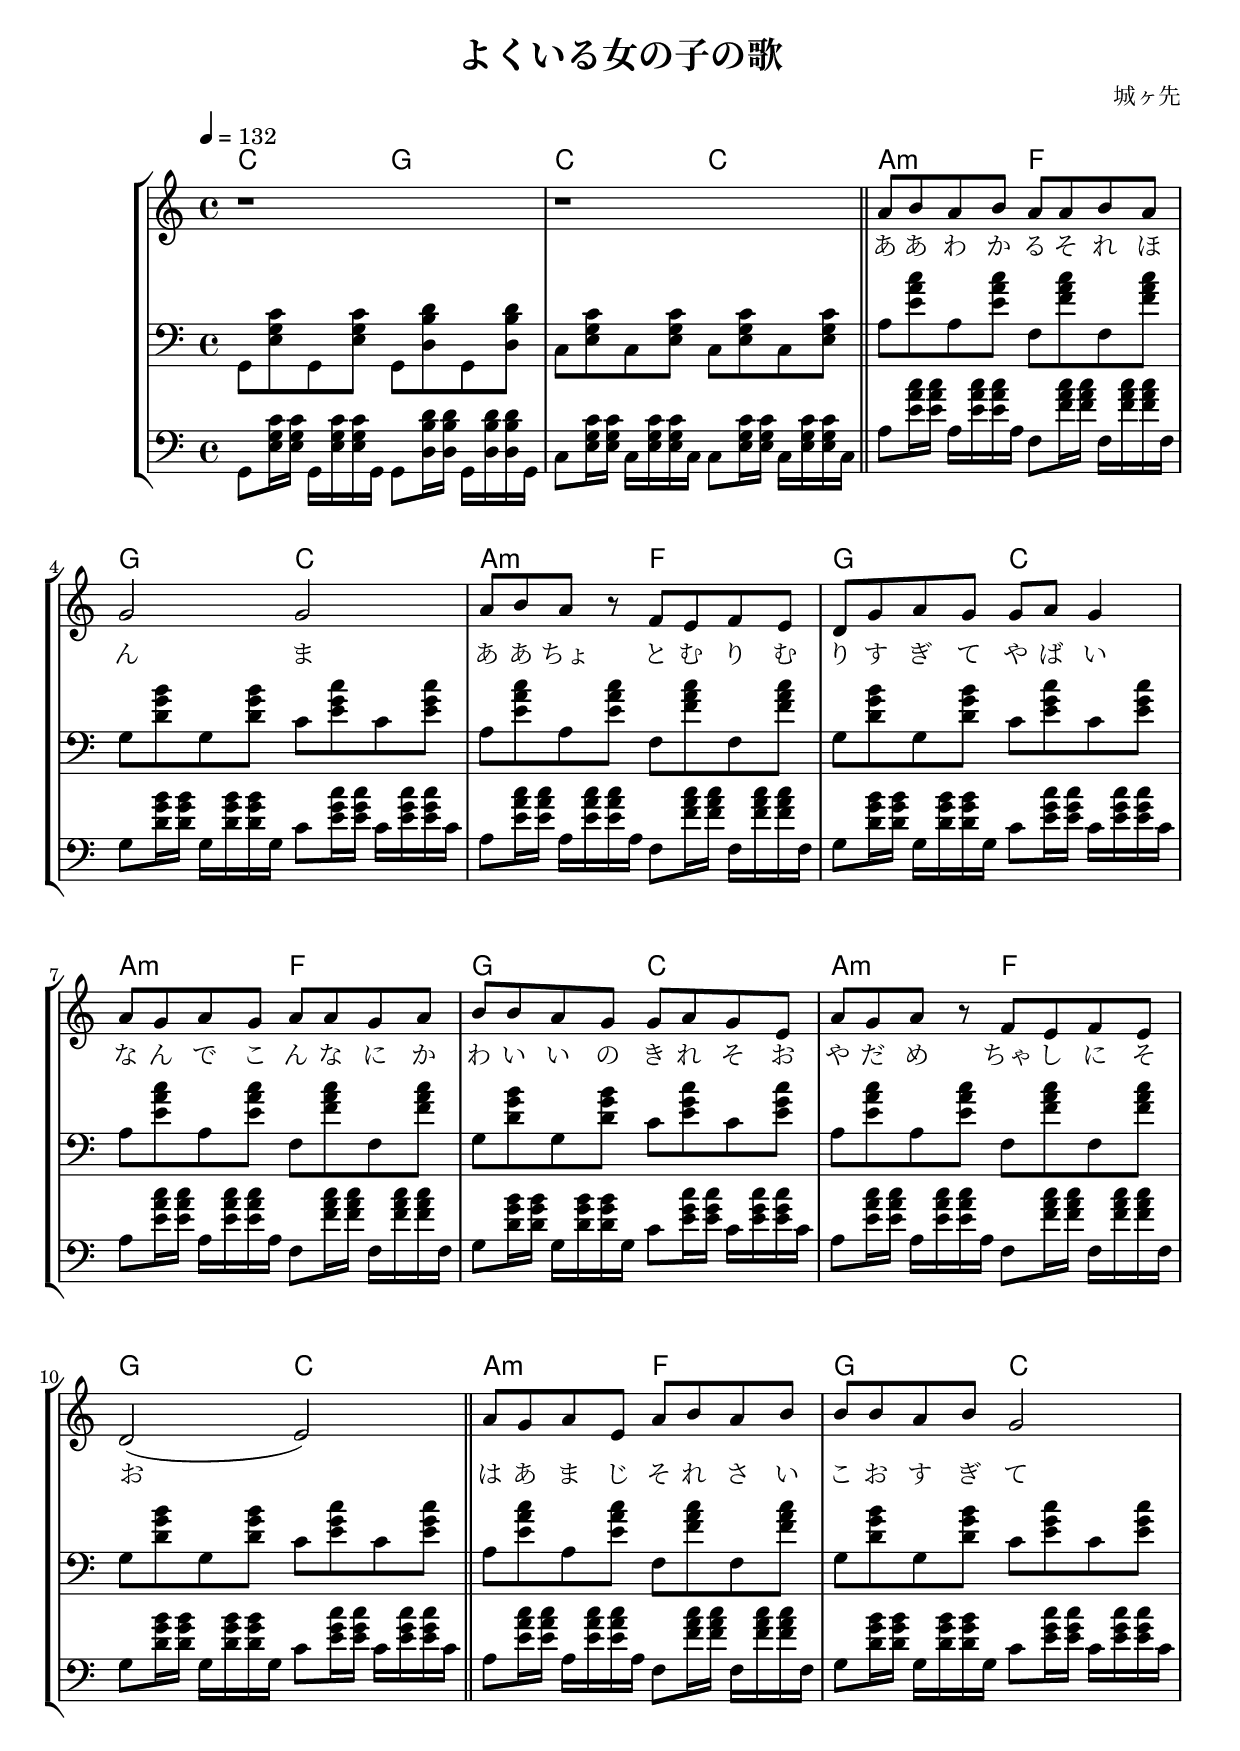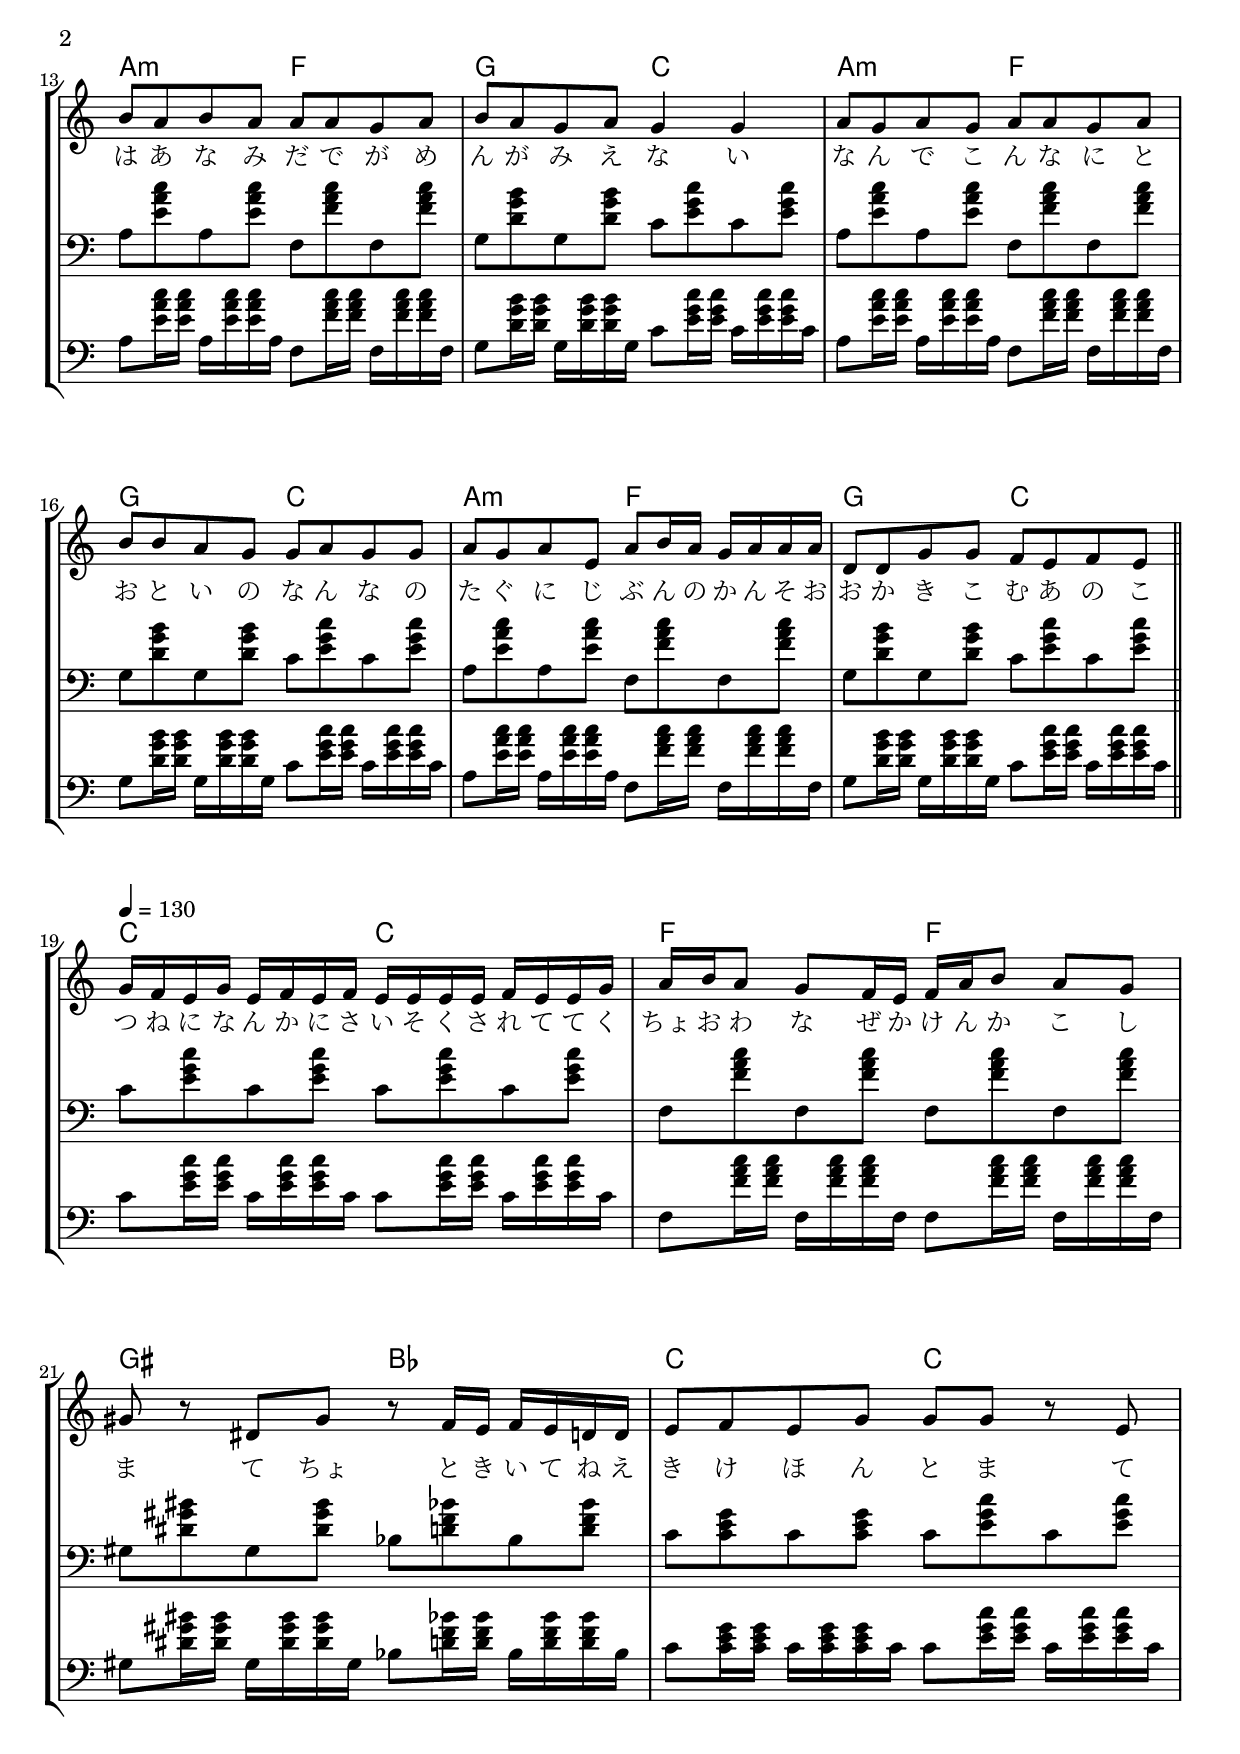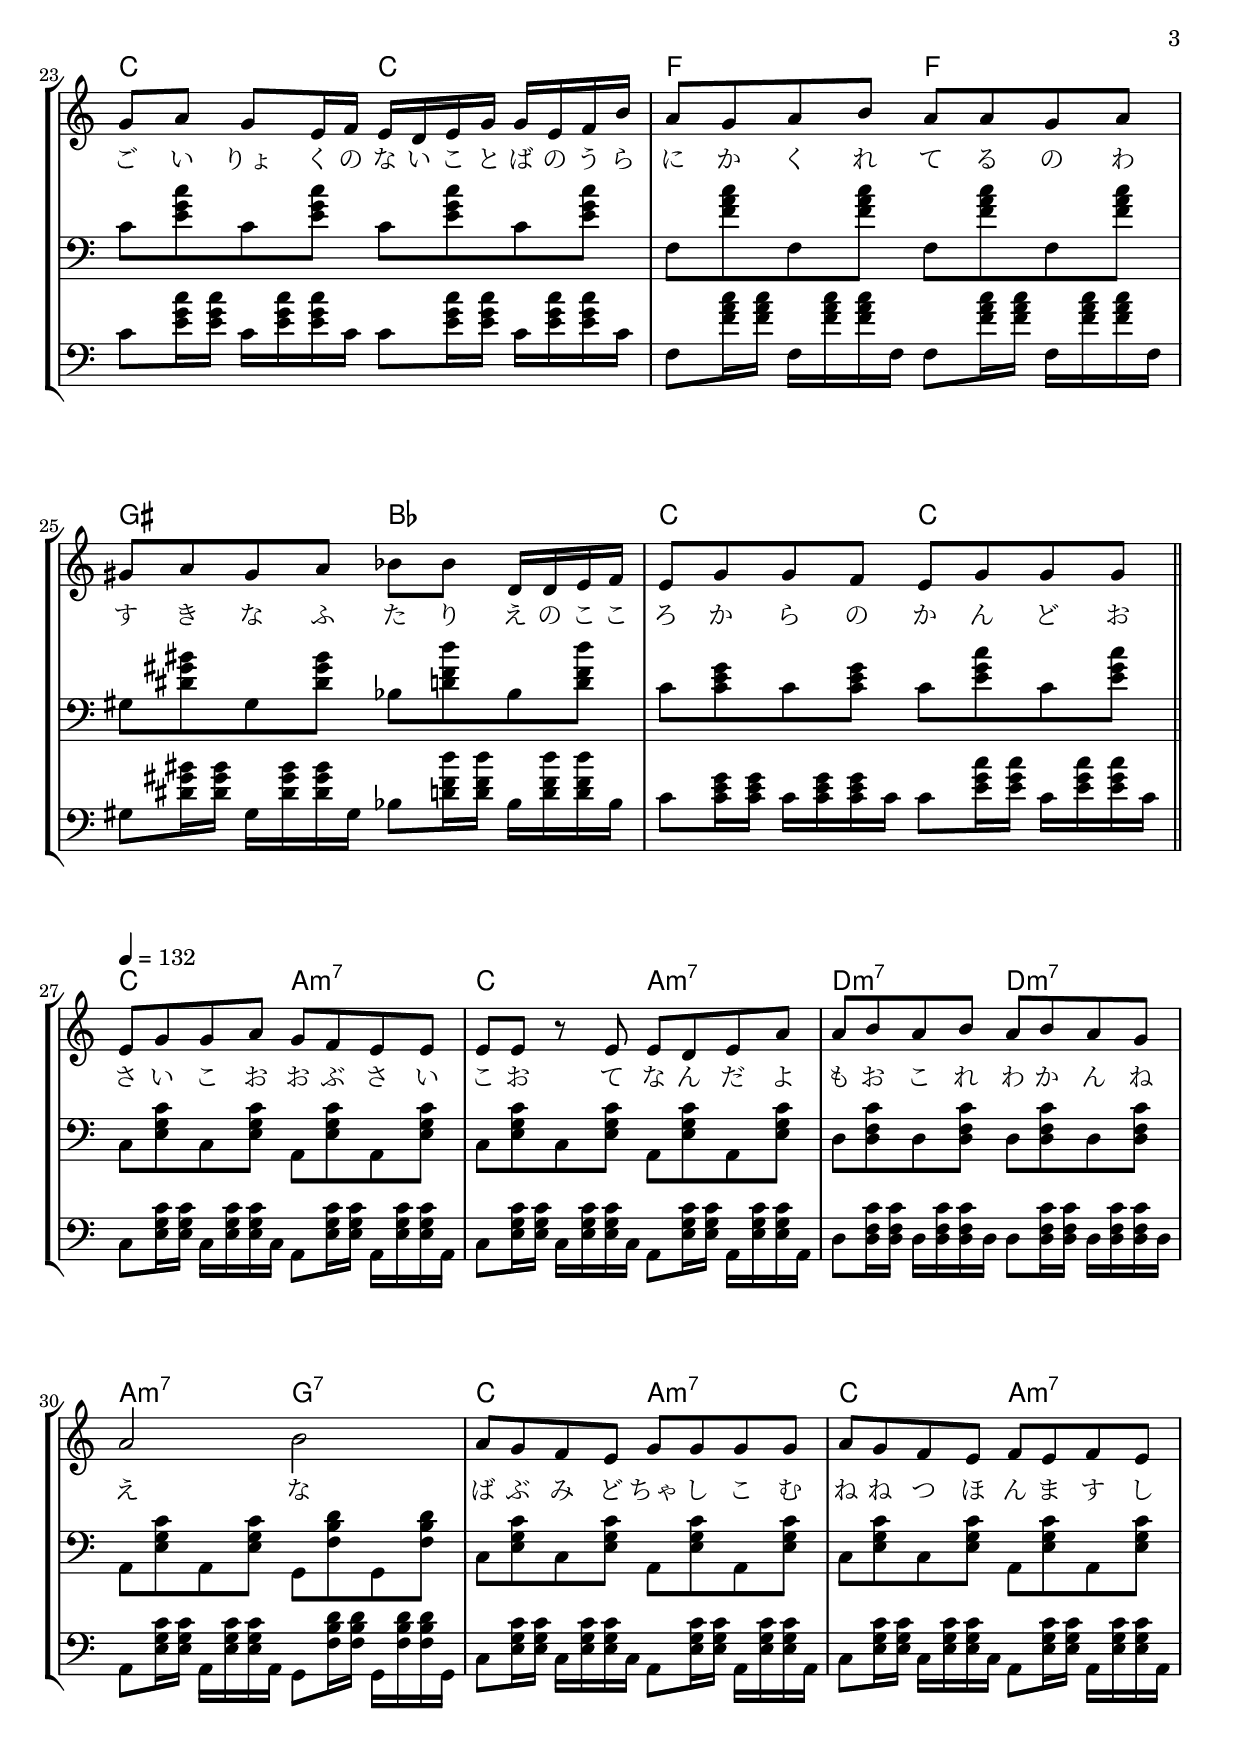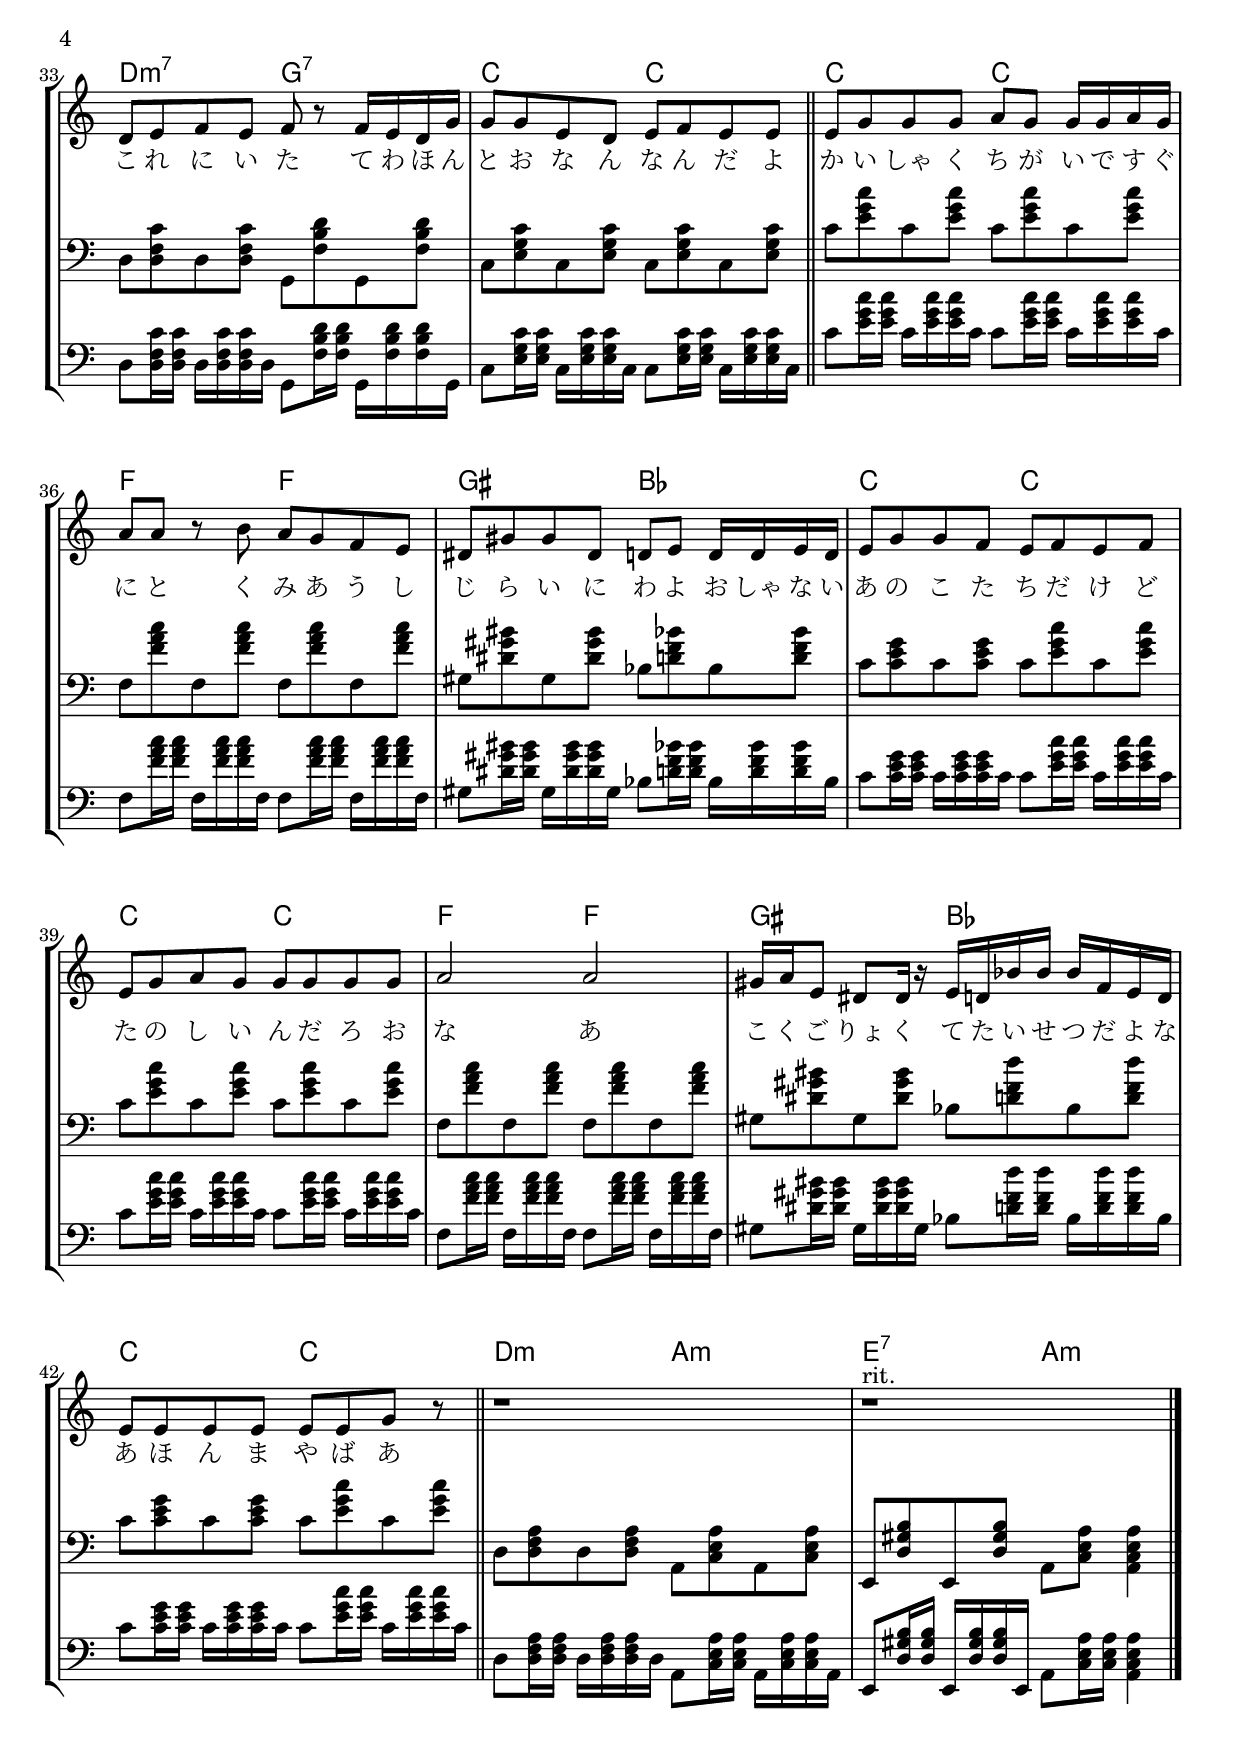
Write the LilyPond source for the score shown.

\version "2.12.1"

\header {
	title = \markup {よくいる女の子の歌}
	composer = \markup \center-column {城ヶ先}
}

harmony = \chordmode {
	c2 g c c 

	a:m f g c a:m f g c a:m f g c a:m f g c 

	a:m f g c a:m f g c a:m f g c a:m f g c 

	c c f f gis bes c c c c f f gis bes c c 

	c a:min7 c a:min7 d:min7 d:min7 a:min7 g:7 c a:min7 c a:min7 d:min7 g:7 c c 

	c c f f gis bes c c c c f f gis bes c c 

	d:m a:m e:7 a:m 
}

melody = {
	\key c \major
	\tempo 4 = 132
	r1 | r1   
	\set Staff.midiInstrument = #"fss0.34"
	 a'8  b'8  a'8  b'8  a'8  a'8  b'8  a'8 
	g'2  g'2 
	a'8  b'8  a'8  r8  f'8  e'8  f'8  e'8 
	d'8  g'8  a'8  g'8  g'8  a'8  g'4 
	a'8  g'8  a'8  g'8  a'8  a'8  g'8  a'8 
	b'8  b'8  a'8  g'8  g'8  a'8  g'8  e'8 
	a'8  g'8  a'8  r8  f'8  e'8  f'8  e'8 
	d'2  (e'2)
	\set Staff.midiInstrument = #"fss0.34"
	 a'8  g'8  a'8  e'8  a'8  b'8  a'8  b'8 
	b'8  b'8  a'8  b'8  g'2 
	b'8  a'8  b'8  a'8  a'8  a'8  g'8  a'8 
	b'8  a'8  g'8  a'8  g'4  g'4 
	a'8  g'8  a'8  g'8  a'8  a'8  g'8  a'8 
	b'8  b'8  a'8  g'8  g'8  a'8  g'8  g'8 
	a'8  g'8  a'8  e'8  a'8  b'16  a'16  g'16  a'16  a'16  a'16 
	d'8  d'8  g'8  g'8  f'8  e'8  f'8  e'8
	\set Staff.midiInstrument = #"fss0.34"
		\tempo 4 = 130
 g'16  f'16  e'16  g'16  e'16  f'16  e'16  f'16  e'16  e'16  e'16  e'16  f'16  e'16  e'16  g'16 
	a'16  b'16  a'8  g'8  f'16  e'16  f'16  a'16  b'8  a'8  g'8 
	gis'8  r8  dis'8  gis'8  r8  f'16  e'16  f'16  e'16  d'16  d'16 
	e'8  f'8  e'8  g'8  g'8  g'8  r8  e'8 
	g'8  a'8  g'8  e'16  f'16  e'16  d'16  e'16  g'16  g'16  e'16  f'16  b'16 
	a'8  g'8  a'8  b'8  a'8  a'8  g'8  a'8 
	gis'8  a'8  gis'8  a'8  bes'8  bes'8  d'16  d'16  e'16  f'16 
	e'8  g'8  g'8  f'8  e'8  g'8  g'8  g'8
	\set Staff.midiInstrument = #"fss0.34"
		\tempo 4 = 132
 e'8  g'8  g'8  a'8  g'8  f'8  e'8  e'8 
	e'8  e'8  r8  e'8  e'8  d'8  e'8  a'8 
	a'8  b'8  a'8  b'8  a'8  b'8  a'8  g'8 
	a'2  b'2 
	a'8  g'8  f'8  e'8  g'8  g'8  g'8  g'8 
	a'8  g'8  f'8  e'8  f'8  e'8  f'8  e'8 
	d'8  e'8  f'8  e'8  f'8  r8  f'16  e'16  d'16  g'16 
	g'8  g'8  e'8  d'8  e'8  f'8  e'8  e'8
	\set Staff.midiInstrument = #"fss0.34"
	 e'8  g'8  g'8  g'8  a'8  g'8  g'16  g'16  a'16  g'16 
	a'8  a'8  r8  b'8  a'8  g'8  f'8  e'8 
	dis'8  gis'8  gis'8  dis'8  d'8  e'8  d'16  d'16  e'16  d'16 
	e'8  g'8  g'8  f'8  e'8  f'8  e'8  f'8 
	e'8  g'8  a'8  g'8  g'8  g'8  g'8  g'8 
	a'2  a'2 
	gis'16  a'16  e'8  dis'8  dis'16  r16  e'16  d'16  bes'16  bes'16  bes'16  f'16  e'16  d'16 
	e'8  e'8  e'8  e'8  e'8  e'8  g'8  r8
	r1 | r1^"rit." \bar "|."
}

words = \lyricmode {
	
	あ  あ  わ  か  る  そ  れ  ほ  ん  ま  あ  あ  ちょ  と  む  り  む  り  す  ぎ  て  や  ば  い  な  ん  で  こ  ん  な  に  か  わ  い  い  の  き  れ  そ  お  や  だ  め  ちゃ  し  に  そ  お  
	は  あ  ま  じ  そ  れ  さ  い  こ  お  す  ぎ  て  は  あ  な  み  だ  で  が  め  ん  が  み  え  な  い  な  ん  で  こ  ん  な  に  と  お  と  い  の  な  ん  な  の  た  ぐ  に  じ  ぶ  ん  の  か  ん  そ  お  お  か  き  こ  む  あ  の  こ  
	つ  ね  に  な  ん  か  に  さ  い  そ  く  さ  れ  て  て  く  ちょ  お  わ  な  ぜ  か  け  ん  か  こ  し  ま  て  ちょ  と  き  い  て  ね  え  き  け  ほ  ん  と  ま  て  ご  い  りょ  く  の  な  い  こ  と  ば  の  う  ら  に  か  く  れ  て  る  の  わ  す  き  な  ふ  た  り  え  の  こ  こ  ろ  か  ら  の  か  ん  ど  お  
	さ  い  こ  お  お  ぶ  さ  い  こ  お  て  な  ん  だ  よ  も  お  こ  れ  わ  か  ん  ね  え  な  ば  ぶ  み  ど  ちゃ  し  こ  む  ね  ね  つ  ほ  ん  ま  す  し  こ  れ  に  い  た  て  わ  ほ  ん  と  お  な  ん  な  ん  だ  よ  
	か  い  しゃ  く  ち  が  い  で  す  ぐ  に  と  く  み  あ  う  し  じ  ら  い  に  わ  よ  お  しゃ  な  い  あ  の  こ  た  ち  だ  け  ど  た  の  し  い  ん  だ  ろ  お  な  あ  こ  く  ご  りょ  く  て  た  い  せ  つ  だ  よ  な  あ  ほ  ん  ま  や  ば  あ  
	
}

tempochange = {
	\tempo 4 = 132
	r1 | r1 \bar "||"
	\tempo 4 = 132
	r1 | r1 | r1 | r1 | r1 | r1 | r1 | r1 \bar "||"
	\tempo 4 = 132
	r1 | r1 | r1 | r1 | r1 | r1 | r1 | r1 \bar "||"
	\tempo 4 = 130
	r1 | r1 | r1 | r1 | r1 | r1 | r1 | r1 \bar "||"
	\tempo 4 = 132
	r1 | r1 | r1 | r1 | r1 | r1 | r1 | r1 \bar "||"
	\tempo 4 = 132
	r1 | r1 | r1 | r1 | r1 | r1 | r1 | r1 \bar "||"
	\tempo 4 = 132
	r1 | \tempo 4 = 99 r2 \tempo 4 = 88 r2 \bar "|."
}

mainacc = {
	\clef bass
	\set Staff.midiInstrument = #"Lead 8 (bass+lead)"
	\key c \major
	\tempo 4 = 132
	g,8 <e g c'> g, <e g c'>
	g,8 <d b d'> g, <d b d'>
	c8 <e g c'> c <e g c'>
	c8 <e g c'> c <e g c'>
	\bar "||"

	\set Staff.midiInstrument = #"Lead 8 (bass+lead)"
	a8 <e' a' c''> a <e' a' c''>
	f8 <f' a' c''> f <f' a' c''>
	g8 <d' g' b'> g <d' g' b'>
	c'8 <e' g' c''> c' <e' g' c''>
	a8 <e' a' c''> a <e' a' c''>
	f8 <f' a' c''> f <f' a' c''>
	g8 <d' g' b'> g <d' g' b'>
	c'8 <e' g' c''> c' <e' g' c''>
	a8 <e' a' c''> a <e' a' c''>
	f8 <f' a' c''> f <f' a' c''>
	g8 <d' g' b'> g <d' g' b'>
	c'8 <e' g' c''> c' <e' g' c''>
	a8 <e' a' c''> a <e' a' c''>
	f8 <f' a' c''> f <f' a' c''>
	g8 <d' g' b'> g <d' g' b'>
	c'8 <e' g' c''> c' <e' g' c''>
	\bar "||"

	\set Staff.midiInstrument = #"Lead 8 (bass+lead)"
	a8 <e' a' c''> a <e' a' c''>
	f8 <f' a' c''> f <f' a' c''>
	g8 <d' g' b'> g <d' g' b'>
	c'8 <e' g' c''> c' <e' g' c''>
	a8 <e' a' c''> a <e' a' c''>
	f8 <f' a' c''> f <f' a' c''>
	g8 <d' g' b'> g <d' g' b'>
	c'8 <e' g' c''> c' <e' g' c''>
	a8 <e' a' c''> a <e' a' c''>
	f8 <f' a' c''> f <f' a' c''>
	g8 <d' g' b'> g <d' g' b'>
	c'8 <e' g' c''> c' <e' g' c''>
	a8 <e' a' c''> a <e' a' c''>
	f8 <f' a' c''> f <f' a' c''>
	g8 <d' g' b'> g <d' g' b'>
	c'8 <e' g' c''> c' <e' g' c''>
	\bar "||"

	\set Staff.midiInstrument = #"Acoustic Guitar (steel)"
	\tempo 4 = 130
	c'8 <e' g' c''> c' <e' g' c''>
	c'8 <e' g' c''> c' <e' g' c''>
	f8 <f' a' c''> f <f' a' c''>
	f8 <f' a' c''> f <f' a' c''>
	gis8 <dis' gis' bis'> gis <dis' gis' bis'>
	bes8 <d' f' bes'> bes <d' f' bes'>
	c'8 <c' e' g'> c' <c' e' g'>
	c'8 <e' g' c''> c' <e' g' c''>
	c'8 <e' g' c''> c' <e' g' c''>
	c'8 <e' g' c''> c' <e' g' c''>
	f8 <f' a' c''> f <f' a' c''>
	f8 <f' a' c''> f <f' a' c''>
	gis8 <dis' gis' bis'> gis <dis' gis' bis'>
	bes8 <d' f' d''> bes <d' f' d''>
	c'8 <c' e' g'> c' <c' e' g'>
	c'8 <e' g' c''> c' <e' g' c''>
	\bar "||"

	\set Staff.midiInstrument = #"Acoustic Guitar (steel)"
	\tempo 4 = 132
	c8 <e g c'> c <e g c'>
	a,8 <e g c'> a, <e g c'>
	c8 <e g c'> c <e g c'>
	a,8 <e g c'> a, <e g c'>
	d8 <d f c'> d <d f c'>
	d8 <d f c'> d <d f c'>
	a,8 <e g c'> a, <e g c'>
	g,8 <f b d'> g, <f b d'>
	c8 <e g c'> c <e g c'>
	a,8 <e g c'> a, <e g c'>
	c8 <e g c'> c <e g c'>
	a,8 <e g c'> a, <e g c'>
	d8 <d f c'> d <d f c'>
	g,8 <f b d'> g, <f b d'>
	c8 <e g c'> c <e g c'>
	c8 <e g c'> c <e g c'>
	\bar "||"

	\set Staff.midiInstrument = #"Lead 8 (bass+lead)"
	c'8 <e' g' c''> c' <e' g' c''>
	c'8 <e' g' c''> c' <e' g' c''>
	f8 <f' a' c''> f <f' a' c''>
	f8 <f' a' c''> f <f' a' c''>
	gis8 <dis' gis' bis'> gis <dis' gis' bis'>
	bes8 <d' f' bes'> bes <d' f' bes'>
	c'8 <c' e' g'> c' <c' e' g'>
	c'8 <e' g' c''> c' <e' g' c''>
	c'8 <e' g' c''> c' <e' g' c''>
	c'8 <e' g' c''> c' <e' g' c''>
	f8 <f' a' c''> f <f' a' c''>
	f8 <f' a' c''> f <f' a' c''>
	gis8 <dis' gis' bis'> gis <dis' gis' bis'>
	bes8 <d' f' d''> bes <d' f' d''>
	c'8 <c' e' g'> c' <c' e' g'>
	c'8 <e' g' c''> c' <e' g' c''>
	\bar "||"

	\set Staff.midiInstrument = #"Lead 8 (bass+lead)"
	d8 <d f a> d <d f a>
	a,8 <c e a> a, <c e a>
	e,8 <d gis b> e, <d gis b>
	a,8 <c e a>8 <a, c e a>4
	\bar "|."
}

subacc = {
	\clef bass
	\set Staff.midiInstrument = #"Lead 2 (sawtooth)"
	\key c \major
	\tempo 4 = 132
	g,8 <e g c'>16 <e g c'>16   g,16 <e g c'>16 <e g c'>16 g,16
	g,8 <d b d'>16 <d b d'>16   g,16 <d b d'>16 <d b d'>16 g,16
	c8 <e g c'>16 <e g c'>16   c16 <e g c'>16 <e g c'>16 c16
	c8 <e g c'>16 <e g c'>16   c16 <e g c'>16 <e g c'>16 c16
	\bar "||"

	\set Staff.midiInstrument = #"Lead 1 (square)"
	a8 <e' a' c''>16 <e' a' c''>16   a16 <e' a' c''>16 <e' a' c''>16 a16
	f8 <f' a' c''>16 <f' a' c''>16   f16 <f' a' c''>16 <f' a' c''>16 f16
	g8 <d' g' b'>16 <d' g' b'>16   g16 <d' g' b'>16 <d' g' b'>16 g16
	c'8 <e' g' c''>16 <e' g' c''>16   c'16 <e' g' c''>16 <e' g' c''>16 c'16
	a8 <e' a' c''>16 <e' a' c''>16   a16 <e' a' c''>16 <e' a' c''>16 a16
	f8 <f' a' c''>16 <f' a' c''>16   f16 <f' a' c''>16 <f' a' c''>16 f16
	g8 <d' g' b'>16 <d' g' b'>16   g16 <d' g' b'>16 <d' g' b'>16 g16
	c'8 <e' g' c''>16 <e' g' c''>16   c'16 <e' g' c''>16 <e' g' c''>16 c'16
	a8 <e' a' c''>16 <e' a' c''>16   a16 <e' a' c''>16 <e' a' c''>16 a16
	f8 <f' a' c''>16 <f' a' c''>16   f16 <f' a' c''>16 <f' a' c''>16 f16
	g8 <d' g' b'>16 <d' g' b'>16   g16 <d' g' b'>16 <d' g' b'>16 g16
	c'8 <e' g' c''>16 <e' g' c''>16   c'16 <e' g' c''>16 <e' g' c''>16 c'16
	a8 <e' a' c''>16 <e' a' c''>16   a16 <e' a' c''>16 <e' a' c''>16 a16
	f8 <f' a' c''>16 <f' a' c''>16   f16 <f' a' c''>16 <f' a' c''>16 f16
	g8 <d' g' b'>16 <d' g' b'>16   g16 <d' g' b'>16 <d' g' b'>16 g16
	c'8 <e' g' c''>16 <e' g' c''>16   c'16 <e' g' c''>16 <e' g' c''>16 c'16
	\bar "||"

	\set Staff.midiInstrument = #"Lead 1 (square)"
	a8 <e' a' c''>16 <e' a' c''>16   a16 <e' a' c''>16 <e' a' c''>16 a16
	f8 <f' a' c''>16 <f' a' c''>16   f16 <f' a' c''>16 <f' a' c''>16 f16
	g8 <d' g' b'>16 <d' g' b'>16   g16 <d' g' b'>16 <d' g' b'>16 g16
	c'8 <e' g' c''>16 <e' g' c''>16   c'16 <e' g' c''>16 <e' g' c''>16 c'16
	a8 <e' a' c''>16 <e' a' c''>16   a16 <e' a' c''>16 <e' a' c''>16 a16
	f8 <f' a' c''>16 <f' a' c''>16   f16 <f' a' c''>16 <f' a' c''>16 f16
	g8 <d' g' b'>16 <d' g' b'>16   g16 <d' g' b'>16 <d' g' b'>16 g16
	c'8 <e' g' c''>16 <e' g' c''>16   c'16 <e' g' c''>16 <e' g' c''>16 c'16
	a8 <e' a' c''>16 <e' a' c''>16   a16 <e' a' c''>16 <e' a' c''>16 a16
	f8 <f' a' c''>16 <f' a' c''>16   f16 <f' a' c''>16 <f' a' c''>16 f16
	g8 <d' g' b'>16 <d' g' b'>16   g16 <d' g' b'>16 <d' g' b'>16 g16
	c'8 <e' g' c''>16 <e' g' c''>16   c'16 <e' g' c''>16 <e' g' c''>16 c'16
	a8 <e' a' c''>16 <e' a' c''>16   a16 <e' a' c''>16 <e' a' c''>16 a16
	f8 <f' a' c''>16 <f' a' c''>16   f16 <f' a' c''>16 <f' a' c''>16 f16
	g8 <d' g' b'>16 <d' g' b'>16   g16 <d' g' b'>16 <d' g' b'>16 g16
	c'8 <e' g' c''>16 <e' g' c''>16   c'16 <e' g' c''>16 <e' g' c''>16 c'16
	\bar "||"

	\set Staff.midiInstrument = #"Lead 1 (square)"
	\tempo 4 = 130
	c'8 <e' g' c''>16 <e' g' c''>16   c'16 <e' g' c''>16 <e' g' c''>16 c'16
	c'8 <e' g' c''>16 <e' g' c''>16   c'16 <e' g' c''>16 <e' g' c''>16 c'16
	f8 <f' a' c''>16 <f' a' c''>16   f16 <f' a' c''>16 <f' a' c''>16 f16
	f8 <f' a' c''>16 <f' a' c''>16   f16 <f' a' c''>16 <f' a' c''>16 f16
	gis8 <dis' gis' bis'>16 <dis' gis' bis'>16   gis16 <dis' gis' bis'>16 <dis' gis' bis'>16 gis16
	bes8 <d' f' bes'>16 <d' f' bes'>16   bes16 <d' f' bes'>16 <d' f' bes'>16 bes16
	c'8 <c' e' g'>16 <c' e' g'>16   c'16 <c' e' g'>16 <c' e' g'>16 c'16
	c'8 <e' g' c''>16 <e' g' c''>16   c'16 <e' g' c''>16 <e' g' c''>16 c'16
	c'8 <e' g' c''>16 <e' g' c''>16   c'16 <e' g' c''>16 <e' g' c''>16 c'16
	c'8 <e' g' c''>16 <e' g' c''>16   c'16 <e' g' c''>16 <e' g' c''>16 c'16
	f8 <f' a' c''>16 <f' a' c''>16   f16 <f' a' c''>16 <f' a' c''>16 f16
	f8 <f' a' c''>16 <f' a' c''>16   f16 <f' a' c''>16 <f' a' c''>16 f16
	gis8 <dis' gis' bis'>16 <dis' gis' bis'>16   gis16 <dis' gis' bis'>16 <dis' gis' bis'>16 gis16
	bes8 <d' f' d''>16 <d' f' d''>16   bes16 <d' f' d''>16 <d' f' d''>16 bes16
	c'8 <c' e' g'>16 <c' e' g'>16   c'16 <c' e' g'>16 <c' e' g'>16 c'16
	c'8 <e' g' c''>16 <e' g' c''>16   c'16 <e' g' c''>16 <e' g' c''>16 c'16
	\bar "||"

	\set Staff.midiInstrument = #"Lead 1 (square)"
	\tempo 4 = 132
	c8 <e g c'>16 <e g c'>16   c16 <e g c'>16 <e g c'>16 c16
	a,8 <e g c'>16 <e g c'>16   a,16 <e g c'>16 <e g c'>16 a,16
	c8 <e g c'>16 <e g c'>16   c16 <e g c'>16 <e g c'>16 c16
	a,8 <e g c'>16 <e g c'>16   a,16 <e g c'>16 <e g c'>16 a,16
	d8 <d f c'>16 <d f c'>16   d16 <d f c'>16 <d f c'>16 d16
	d8 <d f c'>16 <d f c'>16   d16 <d f c'>16 <d f c'>16 d16
	a,8 <e g c'>16 <e g c'>16   a,16 <e g c'>16 <e g c'>16 a,16
	g,8 <f b d'>16 <f b d'>16   g,16 <f b d'>16 <f b d'>16 g,16
	c8 <e g c'>16 <e g c'>16   c16 <e g c'>16 <e g c'>16 c16
	a,8 <e g c'>16 <e g c'>16   a,16 <e g c'>16 <e g c'>16 a,16
	c8 <e g c'>16 <e g c'>16   c16 <e g c'>16 <e g c'>16 c16
	a,8 <e g c'>16 <e g c'>16   a,16 <e g c'>16 <e g c'>16 a,16
	d8 <d f c'>16 <d f c'>16   d16 <d f c'>16 <d f c'>16 d16
	g,8 <f b d'>16 <f b d'>16   g,16 <f b d'>16 <f b d'>16 g,16
	c8 <e g c'>16 <e g c'>16   c16 <e g c'>16 <e g c'>16 c16
	c8 <e g c'>16 <e g c'>16   c16 <e g c'>16 <e g c'>16 c16
	\bar "||"

	\set Staff.midiInstrument = #"Lead 1 (square)"
	c'8 <e' g' c''>16 <e' g' c''>16   c'16 <e' g' c''>16 <e' g' c''>16 c'16
	c'8 <e' g' c''>16 <e' g' c''>16   c'16 <e' g' c''>16 <e' g' c''>16 c'16
	f8 <f' a' c''>16 <f' a' c''>16   f16 <f' a' c''>16 <f' a' c''>16 f16
	f8 <f' a' c''>16 <f' a' c''>16   f16 <f' a' c''>16 <f' a' c''>16 f16
	gis8 <dis' gis' bis'>16 <dis' gis' bis'>16   gis16 <dis' gis' bis'>16 <dis' gis' bis'>16 gis16
	bes8 <d' f' bes'>16 <d' f' bes'>16   bes16 <d' f' bes'>16 <d' f' bes'>16 bes16
	c'8 <c' e' g'>16 <c' e' g'>16   c'16 <c' e' g'>16 <c' e' g'>16 c'16
	c'8 <e' g' c''>16 <e' g' c''>16   c'16 <e' g' c''>16 <e' g' c''>16 c'16
	c'8 <e' g' c''>16 <e' g' c''>16   c'16 <e' g' c''>16 <e' g' c''>16 c'16
	c'8 <e' g' c''>16 <e' g' c''>16   c'16 <e' g' c''>16 <e' g' c''>16 c'16
	f8 <f' a' c''>16 <f' a' c''>16   f16 <f' a' c''>16 <f' a' c''>16 f16
	f8 <f' a' c''>16 <f' a' c''>16   f16 <f' a' c''>16 <f' a' c''>16 f16
	gis8 <dis' gis' bis'>16 <dis' gis' bis'>16   gis16 <dis' gis' bis'>16 <dis' gis' bis'>16 gis16
	bes8 <d' f' d''>16 <d' f' d''>16   bes16 <d' f' d''>16 <d' f' d''>16 bes16
	c'8 <c' e' g'>16 <c' e' g'>16   c'16 <c' e' g'>16 <c' e' g'>16 c'16
	c'8 <e' g' c''>16 <e' g' c''>16   c'16 <e' g' c''>16 <e' g' c''>16 c'16
	\bar "||"

	\set Staff.midiInstrument = #"Lead 2 (sawtooth)"
	d8 <d f a>16 <d f a>16   d16 <d f a>16 <d f a>16 d16
	a,8 <c e a>16 <c e a>16   a,16 <c e a>16 <c e a>16 a,16
	e,8 <d gis b>16 <d gis b>16   e,16 <d gis b>16 <d gis b>16 e,16
	a,8 <c e a>16 <c e a>16 <a, c e a>4
	\bar "|."
}

percA = {
	\drummode {
	r4 hh4 hh4 hh4  |r1  \bar "||"
	r4 hh4 hh4 hh4  |hh4 hh4 hh4 hh4  |hh4 hh4 hh4 hh4  |hh4 hh4 hh4 hh4  |r4 hh4 hh4 hh4  |hh4 hh4 hh4 hh4  |hh4 hh4 hh4 hh4  |r1  \bar "||"
	r4 hh4 hh4 hh4  |hh4 hh4 hh4 hh4  |hh4 hh4 hh4 hh4  |hh4 hh4 hh4 hh4  |r4 hh4 hh4 hh4  |hh4 hh4 hh4 hh4  |hh4 hh4 hh4 hh4  |r1  \bar "||"
	r4 hh4 hh4 hh4  |hh4 hh4 hh4 hh4  |hh4 hh4 hh4 hh4  |hh4 hh4 hh4 hh4  |r4 hh4 hh4 hh4  |hh4 hh4 hh4 hh4  |hh4 hh4 hh4 hh4  |r1  \bar "||"
	r8 cymr8 cymr8 cymr8 cymr8 cymr8 cymr8 cymr8  |cymr8 cymr8 cymr8 cymr8 cymr8 cymr8 cymr8 cymr8  |cymr8 cymr8 cymr8 cymr8 cymr8 cymr8 cymr8 cymr8  |cymr8 cymr8 cymr8 cymr8 cymr8 cymr8 cymr8 cymr8  |r8 cymr8 cymr8 cymr8 cymr8 cymr8 cymr8 cymr8  |cymr8 cymr8 cymr8 cymr8 cymr8 cymr8 cymr8 cymr8  |cymr8 cymr8 cymr8 cymr8 cymr8 cymr8 cymr8 cymr8  |cymr8 cymr8 cymr4 cymr8 cymr4.  \bar "||"
	r4 hh4 hh4 hh4  |hh4 hh4 hh4 hh4  |hh4 hh4 hh4 hh4  |hh4 hh4 hh4 hh4  |r4 hh4 hh4 hh4  |hh4 hh4 hh4 hh4  |hh4 hh4 hh4 hh4  |r1  \bar "||"
	r8 cymr8 cymr8 cymr8 cymr8 cymr8 cymr8 cymr8  |cymr8 cymr8 cymr4 cymr8 cymr4.  \bar "|."
	}
}

percB = {
	\drummode {
	r4 sn8 sn4. sn4  |sn16 sn16 sn16 sn16 sn16 sn16 sn16 sn16 sn16 sn16 sn16 sn16 sn16 sn16 sn16 sn16  \bar "||"
	r4 sn8 sn4. sn4  |r4 sn8 sn4. sn4  |r4 sn8 sn4. sn4  |r4 sn8 sn4. sn4  |r4 sn8 sn4. sn4  |r4 sn8 sn4. sn4  |r4 sn8 sn4. sn4  |sn16 sn16 sn16 sn16 sn16 sn16 sn16 sn16 sn16 sn16 sn16 sn16 sn16 sn16 sn16 sn16  \bar "||"
	r4 sn8 sn4. sn4  |r4 sn8 sn4. sn4  |r4 sn8 sn4. sn4  |r4 sn8 sn4. sn4  |r4 sn8 sn4. sn4  |r4 sn8 sn4. sn4  |r4 sn8 sn4. sn4  |sn16 sn16 sn16 sn16 sn16 sn16 sn16 sn16 sn16 sn16 sn16 sn16 sn16 sn16 sn16 sn16  \bar "||"
	r4 sn8 sn4. sn4  |r4 sn8 sn4. sn4  |r4 sn8 sn4. sn4  |r4 sn8 sn4. sn4  |r4 sn8 sn4. sn4  |r4 sn8 sn4. sn4  |r4 sn8 sn4. sn4  |sn16 sn16 sn16 sn16 sn16 sn16 sn16 sn16 sn16 sn16 sn16 sn16 sn16 sn16 sn16 sn16  \bar "||"
	r4 sn8 sn4. sn4  |r4 sn8 sn4. sn4  |r4 sn8 sn4. sn4  |r4 sn8 sn4. sn4  |r4 sn8 sn4. sn4  |r4 sn8 sn4. sn4  |r4 sn8 sn4. sn4  |r8 sn8 sn4 sn8 sn8 sn16 sn16 sn16 sn16  \bar "||"
	r4 sn8 sn4. sn4  |r4 sn8 sn4. sn4  |r4 sn8 sn4. sn4  |r4 sn8 sn4. sn4  |r4 sn8 sn4. sn4  |r4 sn8 sn4. sn4  |r4 sn8 sn4. sn4  |sn16 sn16 sn16 sn16 sn16 sn16 sn16 sn16 sn16 sn16 sn16 sn16 sn16 sn16 sn16 sn16  \bar "||"
	r4 sn8 sn4. sn4  |r8 sn8 sn4 sn8 sn8 sn16 sn16 sn16 sn16  \bar "|."
	}
}

percC = {
	\drummode {
	bd4 bd4 bd4 bd4  |bd4 bd4 bd8 bd8 bd8 bd8  \bar "||"
	bd4 bd4 bd4 bd4  |bd4 bd4 bd4 bd8 bd8  |bd4 bd4 bd4 bd4  |bd4 bd4 bd4 bd8 bd8  |bd4 bd4 bd4 bd4  |bd4 bd4 bd4 bd8 bd8  |bd4 bd4 bd4 bd4  |bd4 bd4 bd8 bd8 bd8 bd8  \bar "||"
	bd4 bd4 bd4 bd4  |bd4 bd4 bd4 bd8 bd8  |bd4 bd4 bd4 bd4  |bd4 bd4 bd4 bd8 bd8  |bd4 bd4 bd4 bd4  |bd4 bd4 bd4 bd8 bd8  |bd4 bd4 bd4 bd4  |bd4 bd4 bd8 bd8 bd8 bd8  \bar "||"
	bd4 bd4 bd4 bd4  |bd4 bd4 bd4 bd8 bd8  |bd4 bd4 bd4 bd4  |bd4 bd4 bd4 bd8 bd8  |bd4 bd4 bd4 bd4  |bd4 bd4 bd4 bd8 bd8  |bd4 bd4 bd4 bd4  |bd4 bd4 bd8 bd8 bd8 bd8  \bar "||"
	bd4 bd4 bd4 bd4  |bd4 bd4 bd8 bd8 bd4  |bd4 bd4 bd4 bd4  |bd4 bd4 bd8 bd8 bd4  |bd4 bd4 bd4 bd4  |bd4 bd4 bd8 bd8 bd4  |bd4 bd4 bd4 bd4  |bd4. bd8 bd4 bd8 bd8  \bar "||"
	bd4 bd4 bd4 bd4  |bd4 bd4 bd4 bd8 bd8  |bd4 bd4 bd4 bd4  |bd4 bd4 bd4 bd8 bd8  |bd4 bd4 bd4 bd4  |bd4 bd4 bd4 bd8 bd8  |bd4 bd4 bd4 bd4  |bd4 bd4 bd8 bd8 bd8 bd8  \bar "||"
	bd4 bd4 bd4 bd4  |bd4. bd8 bd4 bd8 bd8  \bar "|."
	}
}

percD = {
	\drummode {
	r8 hhp4 hhp4 hhp4 hhp8  |r8 hhp4 hhp4 hhp4 hhp8  \bar "||"
	r8 hhp4 hhp4 hhp4 hhp8  |r8 hhp4 hhp4 hhp4 hhp8  |r8 hhp4 hhp4 hhp4 hhp8  |r8 hhp4 hhp4 hhp4 hhp8  |r8 hhp4 hhp4 hhp4 hhp8  |r8 hhp4 hhp4 hhp4 hhp8  |r8 hhp4 hhp4 hhp4 hhp8  |r8 hhp4 hhp4 hhp4 hhp8  \bar "||"
	r8 hhp4 hhp4 hhp4 hhp8  |r8 hhp4 hhp4 hhp4 hhp8  |r8 hhp4 hhp4 hhp4 hhp8  |r8 hhp4 hhp4 hhp4 hhp8  |r8 hhp4 hhp4 hhp4 hhp8  |r8 hhp4 hhp4 hhp4 hhp8  |r8 hhp4 hhp4 hhp4 hhp8  |r8 hhp4 hhp4 hhp4 hhp8  \bar "||"
	r8 hhp4 hhp4 hhp4 hhp8  |r8 hhp4 hhp4 hhp4 hhp8  |r8 hhp4 hhp4 hhp4 hhp8  |r8 hhp4 hhp4 hhp4 hhp8  |r8 hhp4 hhp4 hhp4 hhp8  |r8 hhp4 hhp4 hhp4 hhp8  |r8 hhp4 hhp4 hhp4 hhp8  |r8 hhp4 hhp4 hhp4 hhp8  \bar "||"
	cymc1  |r1 |r1 |r1 |cymc1  |r1 |r1 |r1 \bar "||"
	r8 hhp4 hhp4 hhp4 hhp8  |r8 hhp4 hhp4 hhp4 hhp8  |r8 hhp4 hhp4 hhp4 hhp8  |r8 hhp4 hhp4 hhp4 hhp8  |r8 hhp4 hhp4 hhp4 hhp8  |r8 hhp4 hhp4 hhp4 hhp8  |r8 hhp4 hhp4 hhp4 hhp8  |r8 hhp4 hhp4 hhp4 hhp8  \bar "||"
	cymc1  |r1 \bar "|."
	}
}

percE = {
	\drummode {
	cymc1  |r1 \bar "||"
	cymc1  |r1 |r1 |r1 |cymc1  |r1 |r1 |r1 \bar "||"
	cymc1  |r1 |r1 |r1 |cymc1  |r1 |r1 |r1 \bar "||"
	cymc1  |r1 |r1 |r1 |cymc1  |r1 |r1 |r1 \bar "||"
	r1 |r1 |r1 |r1 |r1 |r1 |r1 |r4 r16 hhp8 hhp2 r16  \bar "||"
	cymc1  |r1 |r1 |r1 |cymc1  |r1 |r1 |r1 \bar "||"
	r1 |r4 r16 hhp8 hhp2 r16  \bar "|."
	}
}

percF = {
	\drummode {
	r1 | r1 \bar "||"
	r1 | r1 | r1 | r1 | r1 | r1 | r1 | r1 \bar "||"
	r1 | r1 | r1 | r1 | r1 | r1 | r1 | r1 \bar "||"
	r1 | r1 | r1 | r1 | r1 | r1 | r1 | r1 \bar "||"
	r1 |r1 |r1 |r1 |r1 |r1 |r1 |r4. hh2 r8  \bar "||"
	r1 | r1 | r1 | r1 | r1 | r1 | r1 | r1 \bar "||"
	r1 |r4. hh2 r8  \bar "|."
	}
}

\score {
	<<
		\new StaffGroup <<
			\new ChordNames {\harmony}
			\new Voice = "melody" {\melody}
			\new Lyrics \lyricsto "melody" \words
			\new Staff = "mainacc" {\mainacc}
			\new Staff = "subacc" {\subacc}
		>>
	>>
	\layout { }
}
